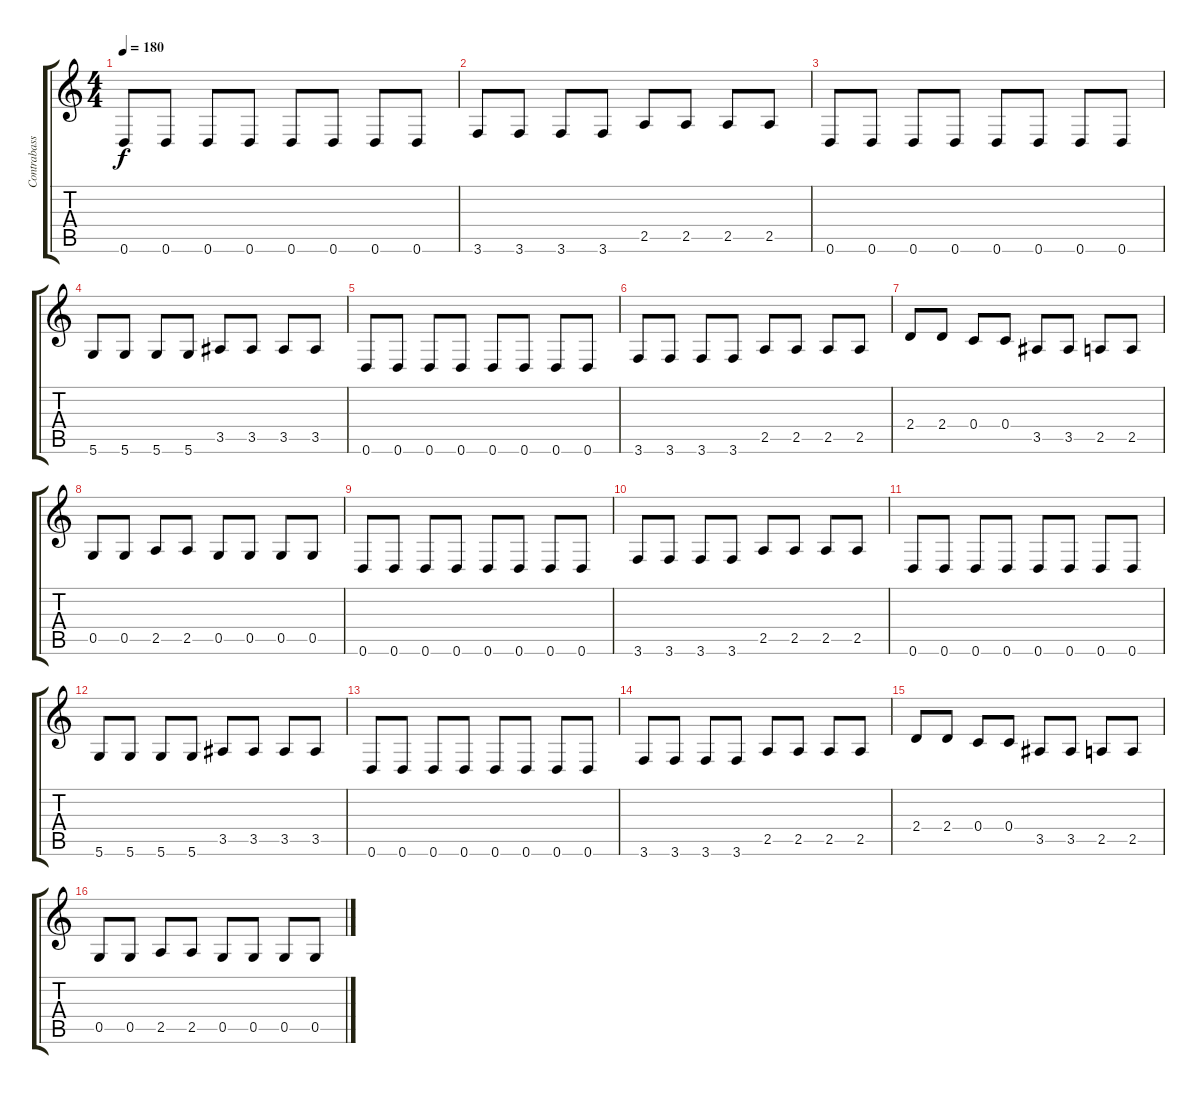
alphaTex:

\track ("Contrabass" "Contrabass") {instrument contrabass}
\staff {score tabs}
\tuning (D4 A3 F3 C3 G2 D2) {hide}
\ts (4 4)
\tempo 180
\clef g2
\ks c
0.6.8{dy f} 0.6.8 0.6.8 0.6.8 0.6.8 0.6.8 0.6.8 0.6.8 |
3.6.8 3.6.8 3.6.8 3.6.8 2.5.8 2.5.8 2.5.8 2.5.8 |
0.6.8 0.6.8 0.6.8 0.6.8 0.6.8 0.6.8 0.6.8 0.6.8 |
5.6.8 5.6.8 5.6.8 5.6.8 3.5.8 3.5.8 3.5.8 3.5.8 |
0.6.8 0.6.8 0.6.8 0.6.8 0.6.8 0.6.8 0.6.8 0.6.8 |
3.6.8 3.6.8 3.6.8 3.6.8 2.5.8 2.5.8 2.5.8 2.5.8 |
2.4.8 2.4.8 0.4.8 0.4.8 3.5.8 3.5.8 2.5.8 2.5.8 |
0.5.8 0.5.8 2.5.8 2.5.8 0.5.8 0.5.8 0.5.8 0.5.8 |
0.6.8 0.6.8 0.6.8 0.6.8 0.6.8 0.6.8 0.6.8 0.6.8 |
3.6.8 3.6.8 3.6.8 3.6.8 2.5.8 2.5.8 2.5.8 2.5.8 |
0.6.8 0.6.8 0.6.8 0.6.8 0.6.8 0.6.8 0.6.8 0.6.8 |
5.6.8 5.6.8 5.6.8 5.6.8 3.5.8 3.5.8 3.5.8 3.5.8 |
0.6.8 0.6.8 0.6.8 0.6.8 0.6.8 0.6.8 0.6.8 0.6.8 |
3.6.8 3.6.8 3.6.8 3.6.8 2.5.8 2.5.8 2.5.8 2.5.8 |
2.4.8 2.4.8 0.4.8 0.4.8 3.5.8 3.5.8 2.5.8 2.5.8 |
0.5.8 0.5.8 2.5.8 2.5.8 0.5.8 0.5.8 0.5.8 0.5.8
